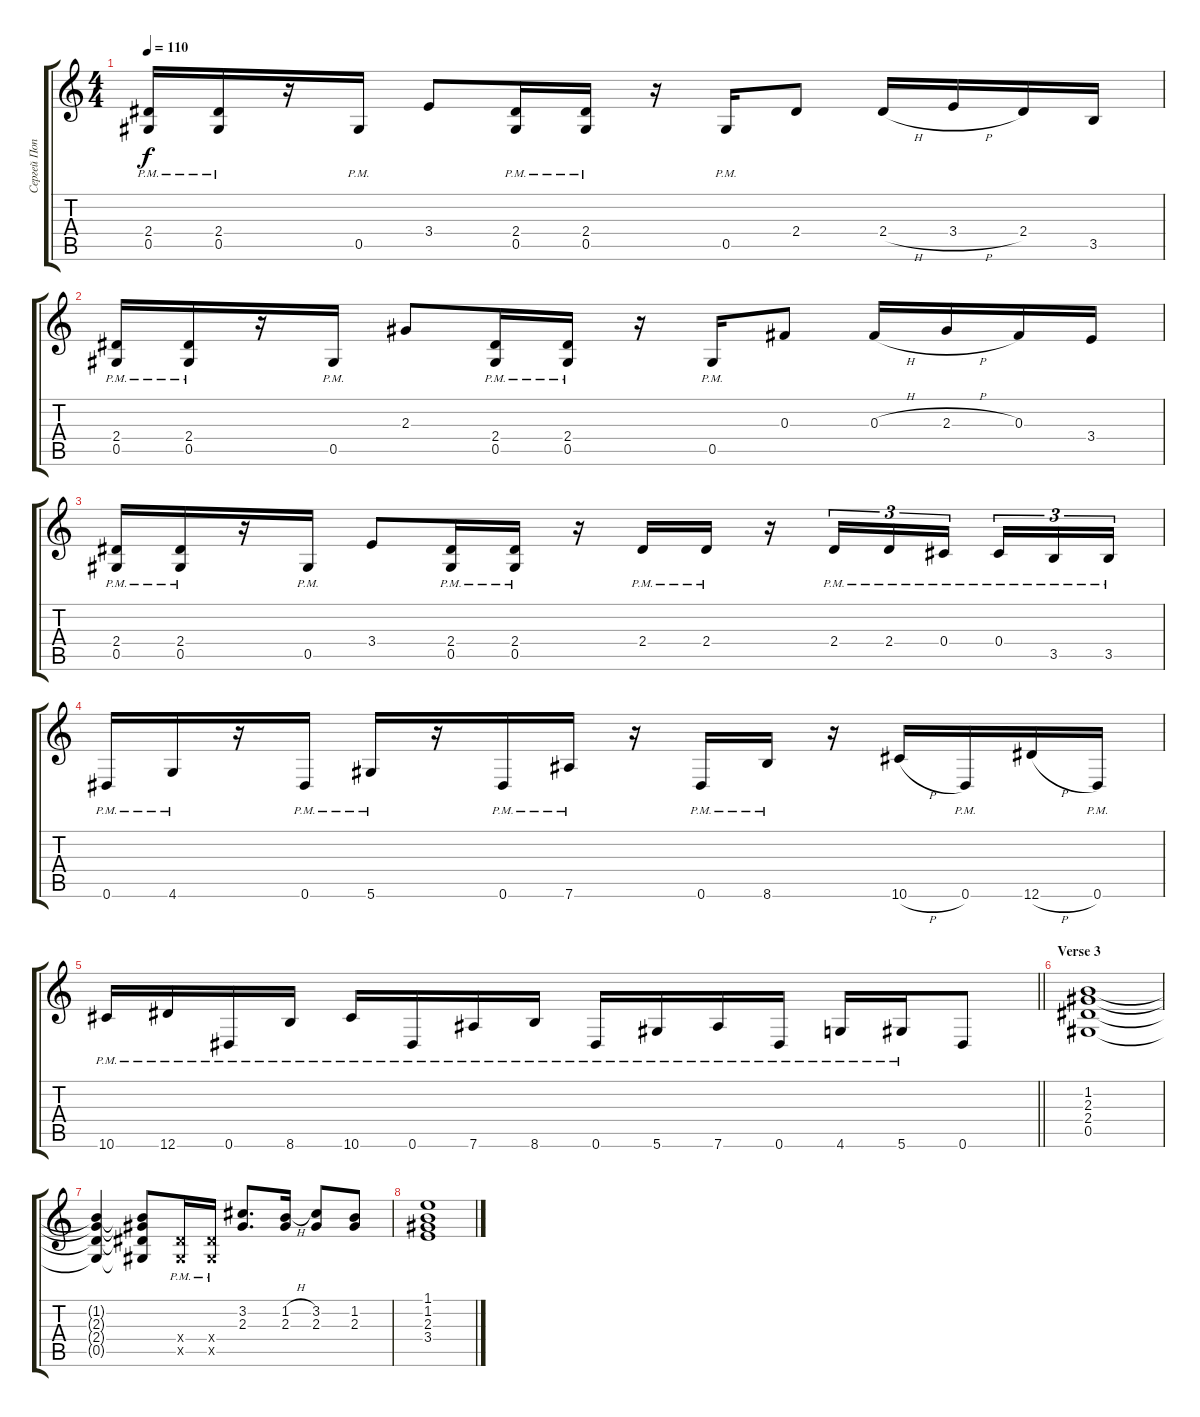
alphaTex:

\track ("Сергей Попов" "Сергей Поп") {instrument distortionguitar}
\staff {score tabs}
\tuning (Eb4 Bb3 Gb3 Db3 Ab2 Eb2) {hide}
\ts (4 4)
\tempo 110
\clef g2
\ks c
(2.4{pm} 0.5{pm}).16{dy f} (2.4{pm} 0.5{pm}).16 r.16 0.5{pm}.16 3.4.8 (2.4{pm} 0.5{pm}).16 (2.4{pm} 0.5{pm}).16 r.16 0.5{pm}.16 2.4.8 2.4{h}.16 3.4{h}.16 2.4.16 3.5.16 |
(2.4{pm} 0.5{pm}).16 (2.4{pm} 0.5{pm}).16 r.16 0.5{pm}.16 2.3.8 (2.4{pm} 0.5{pm}).16 (2.4{pm} 0.5{pm}).16 r.16 0.5{pm}.16 0.3.8 0.3{h}.16 2.3{h}.16 0.3.16 3.4.16 |
(2.4{pm} 0.5{pm}).16 (2.4{pm} 0.5{pm}).16 r.16 0.5{pm}.16 3.4.8 (2.4{pm} 0.5{pm}).16 (2.4{pm} 0.5{pm}).16 r.16 2.4{pm}.16 2.4{pm}.16 r.16 2.4{pm}.16{tu (3 2)} 2.4{pm}.16{tu (3 2)} 0.4{pm}.16{tu (3 2) beam splitsecondary} 0.4{pm}.16{tu (3 2)} 3.5{pm}.16{tu (3 2)} 3.5{pm}.16{tu (3 2)} |
0.6{pm}.16 4.6{pm}.16 r.16 0.6{pm}.16 5.6{pm}.16 r.16 0.6{pm}.16 7.6{pm}.16 r.16 0.6{pm}.16 8.6{pm}.16 r.16 10.6{h}.16 0.6{pm}.16 12.6{h}.16 0.6{pm}.16 |
\barLineRight lightlight
10.6{pm}.16 12.6{pm}.16 0.6{pm}.16 8.6{pm}.16 10.6{pm}.16 0.6{pm}.16 7.6{pm}.16 8.6{pm}.16 0.6{pm}.16 5.6{pm}.16 7.6{pm}.16 0.6{pm}.16 4.6{pm}.16 5.6{pm}.16 0.6.8 |
\section ("" "Verse 3")
(1.2 2.3 2.4 0.5).1 |
(1.2{t} 2.3{t} 2.4{t} 0.5{t}).4 (1.2{t} 2.3{t} 2.4{t} 0.5{t}).8 (2.4{pm x} 0.5{pm x}).16 (2.4{pm x} 0.5{pm x}).16 (3.2 2.3).8{d} (1.2{h} 2.3).16 (3.2 2.3).8 (1.2 2.3).8 |
(1.1 1.2 2.3 3.4).1
